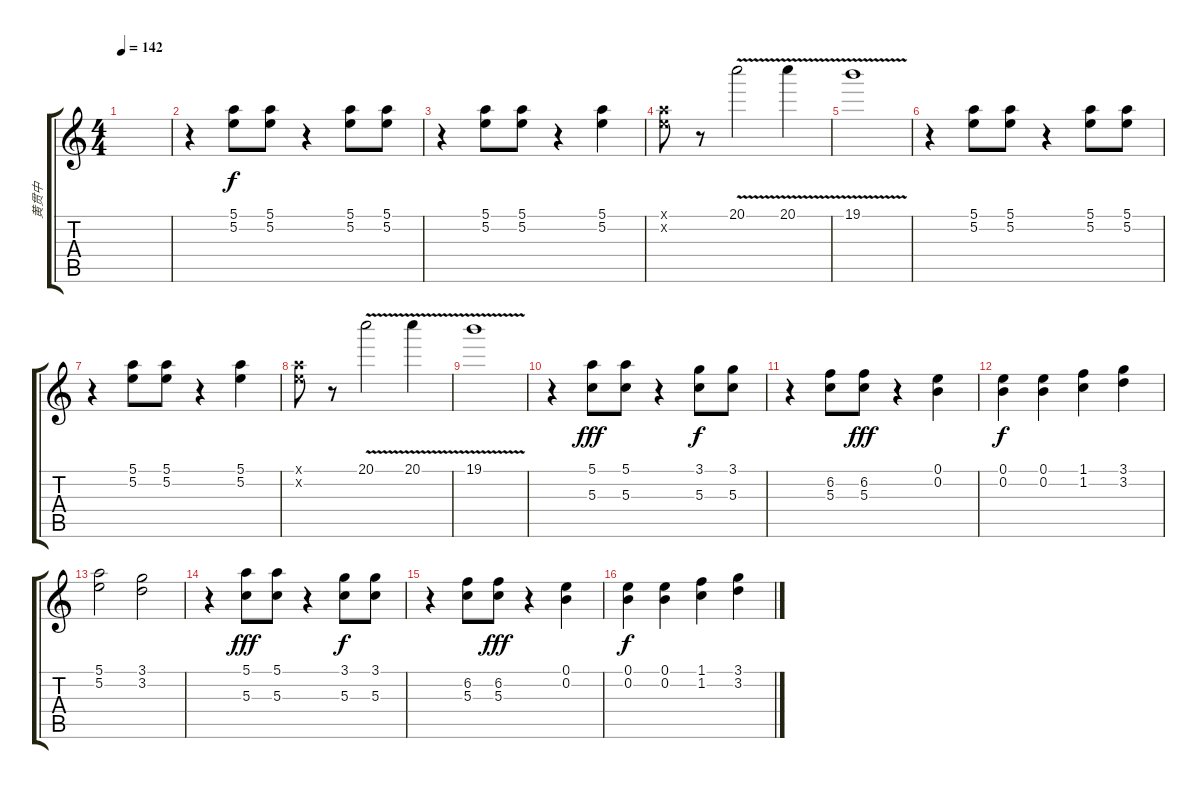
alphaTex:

\track ("黄贯中" "黄贯中") {instrument overdrivenguitar}
\staff {score tabs}
\tuning (E4 B3 G3 D3 A2 E2) {hide}
\ts (4 4)
\tempo 142
\clef g2
\ks c
|
r.4 (5.1 5.2).8 (5.1 5.2).8 r.4 (5.1 5.2).8 (5.1 5.2).8 |
r.4 (5.1 5.2).8 (5.1 5.2).8 r.4 (5.1 5.2).4 |
(5.1{x} 5.2{x}).8 r.8 20.1{v}.2 20.1{v}.4 |
19.1{v}.1 |
r.4 (5.1 5.2).8 (5.1 5.2).8 r.4 (5.1 5.2).8 (5.1 5.2).8 |
r.4 (5.1 5.2).8 (5.1 5.2).8 r.4 (5.1 5.2).4 |
(5.1{x} 5.2{x}).8 r.8 20.1{v}.2 20.1{v}.4 |
19.1{v}.1 |
r.4 (5.1 5.3).8{dy fff} (5.1 5.3).8 r.4 (3.1 5.3).8{dy f} (3.1 5.3).8 |
r.4 (6.2 5.3).8 (6.2 5.3).8{dy fff} r.4 (0.1 0.2).4 |
(0.1 0.2).4{dy f} (0.1 0.2).4 (1.1 1.2).4 (3.1 3.2).4 |
(5.1 5.2).2 (3.1 3.2).2 |
r.4 (5.1 5.3).8{dy fff} (5.1 5.3).8 r.4 (3.1 5.3).8{dy f} (3.1 5.3).8 |
r.4 (6.2 5.3).8 (6.2 5.3).8{dy fff} r.4 (0.1 0.2).4 |
(0.1 0.2).4{dy f} (0.1 0.2).4 (1.1 1.2).4 (3.1 3.2).4
